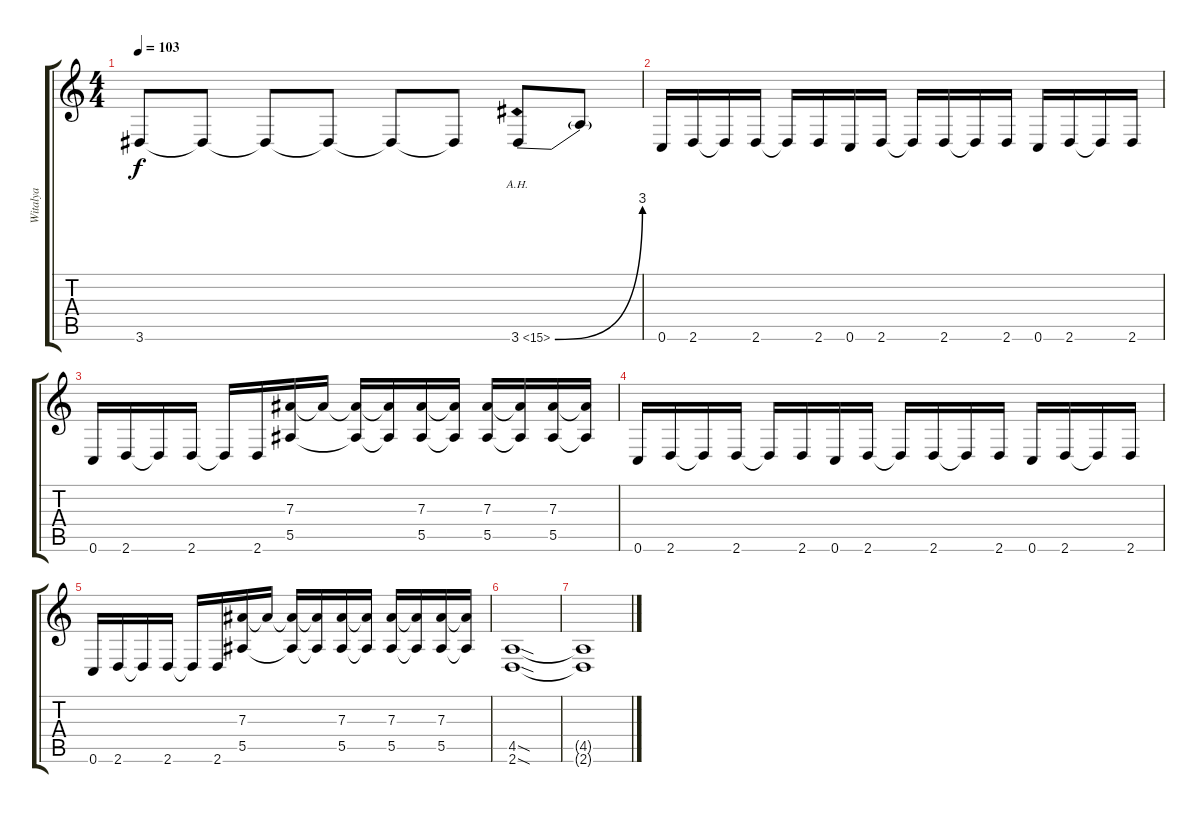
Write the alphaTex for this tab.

\track ("Witalya" "Witalya") {instrument electricguitarjazz}
\staff {score tabs}
\tuning (C4 G3 Eb3 Bb2 F2 C2) {hide}
\ts (4 4)
\tempo 103
\clef g2
\ks c
3.6{t}.8{dy f} 3.6{t}.8 3.6{t}.8 3.6{t}.8 3.6{t}.8 3.6{t}.8 3.6{be (bend 0 0 60 12) ah 12}.8 3.6{t}.8 |
0.6.16 2.6.16 2.6{t}.16 2.6.16 2.6{t}.16 2.6.16 0.6.16 2.6.16 2.6{t}.16 2.6.16 2.6{t}.16 2.6.16 0.6.16 2.6.16 2.6{t}.16 2.6.16 |
0.6.16 2.6.16 2.6{t}.16 2.6.16 2.6{t}.16 2.6.16 (7.3 5.5).16 7.3{t}.16 (7.3{t} 5.5{t}).16 (7.3{t} 5.5{t}).16 (7.3 5.5).16 (7.3{t} 5.5{t}).16 (7.3 5.5).16 (7.3{t} 5.5{t}).16 (7.3 5.5).16 (7.3{t} 5.5{t}).16 |
0.6.16 2.6.16 2.6{t}.16 2.6.16 2.6{t}.16 2.6.16 0.6.16 2.6.16 2.6{t}.16 2.6.16 2.6{t}.16 2.6.16 0.6.16 2.6.16 2.6{t}.16 2.6.16 |
0.6.16 2.6.16 2.6{t}.16 2.6.16 2.6{t}.16 2.6.16 (7.3 5.5).16 7.3{t}.16 (7.3{t} 5.5{t}).16 (7.3{t} 5.5{t}).16 (7.3 5.5).16 (7.3{t} 5.5{t}).16 (7.3 5.5).16 (7.3{t} 5.5{t}).16 (7.3 5.5).16 (7.3{t} 5.5{t}).16 |
(4.5{sod} 2.6{sod}).1 |
(4.5{t} 2.6{t}).1
